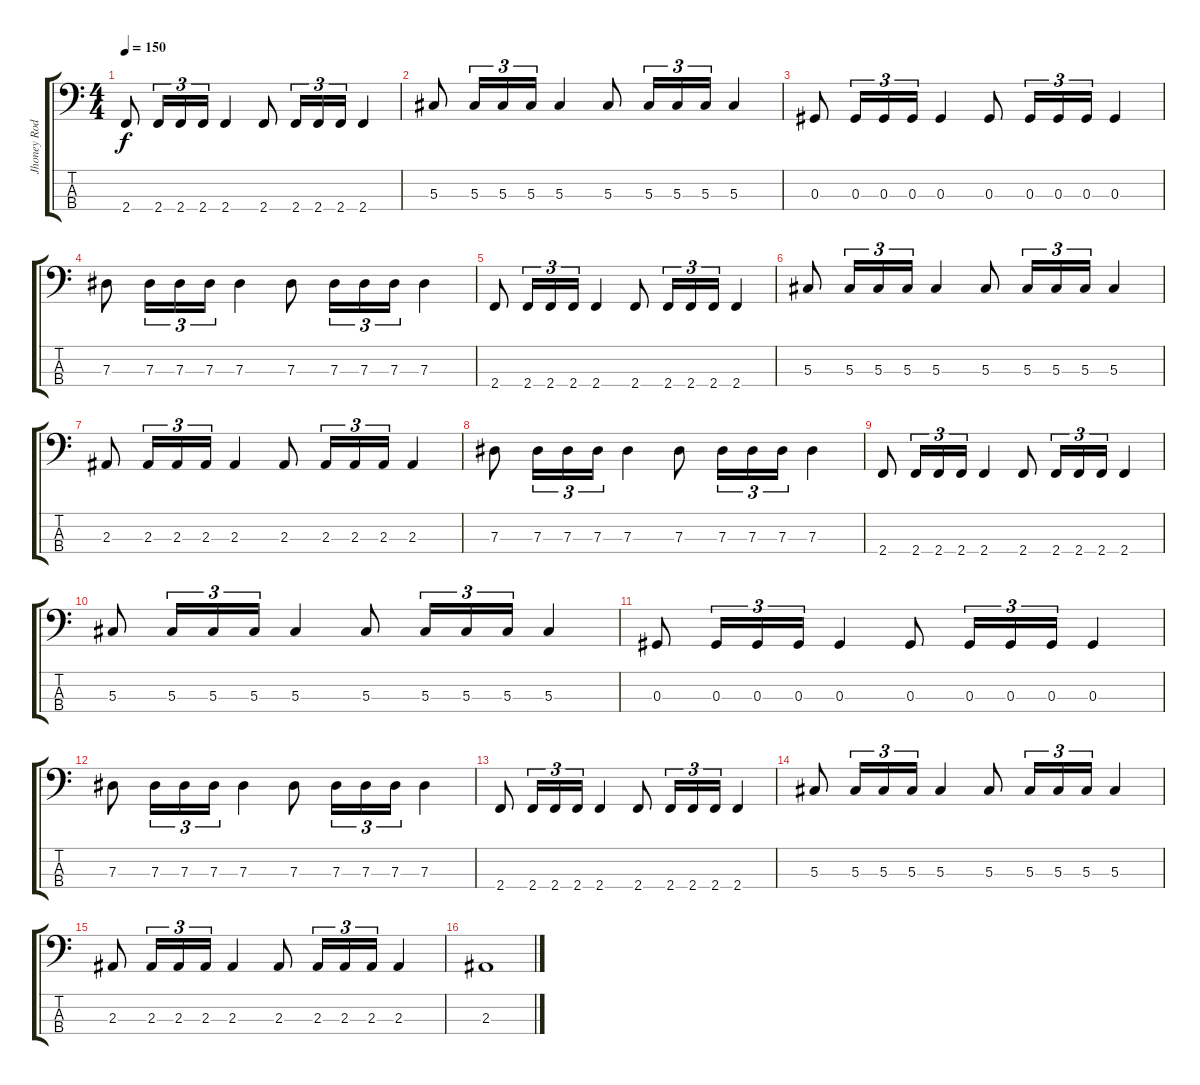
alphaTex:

\track ("Jhoney Rod" "Jhoney Rod") {instrument electricbassfinger}
\staff {score tabs}
\tuning (Gb2 Db2 Ab1 Eb1) {hide}
\ts (4 4)
\tempo 150
\clef f4
\ks c
2.4.8{dy f} 2.4.16{tu (3 2)} 2.4.16{tu (3 2)} 2.4.16{tu (3 2)} 2.4.4 2.4.8 2.4.16{tu (3 2)} 2.4.16{tu (3 2)} 2.4.16{tu (3 2)} 2.4.4 |
5.3.8 5.3.16{tu (3 2)} 5.3.16{tu (3 2)} 5.3.16{tu (3 2)} 5.3.4 5.3.8 5.3.16{tu (3 2)} 5.3.16{tu (3 2)} 5.3.16{tu (3 2)} 5.3.4 |
0.3.8 0.3.16{tu (3 2)} 0.3.16{tu (3 2)} 0.3.16{tu (3 2)} 0.3.4 0.3.8 0.3.16{tu (3 2)} 0.3.16{tu (3 2)} 0.3.16{tu (3 2)} 0.3.4 |
7.3.8 7.3.16{tu (3 2)} 7.3.16{tu (3 2)} 7.3.16{tu (3 2)} 7.3.4 7.3.8 7.3.16{tu (3 2)} 7.3.16{tu (3 2)} 7.3.16{tu (3 2)} 7.3.4 |
2.4.8 2.4.16{tu (3 2)} 2.4.16{tu (3 2)} 2.4.16{tu (3 2)} 2.4.4 2.4.8 2.4.16{tu (3 2)} 2.4.16{tu (3 2)} 2.4.16{tu (3 2)} 2.4.4 |
5.3.8 5.3.16{tu (3 2)} 5.3.16{tu (3 2)} 5.3.16{tu (3 2)} 5.3.4 5.3.8 5.3.16{tu (3 2)} 5.3.16{tu (3 2)} 5.3.16{tu (3 2)} 5.3.4 |
2.3.8 2.3.16{tu (3 2)} 2.3.16{tu (3 2)} 2.3.16{tu (3 2)} 2.3.4 2.3.8 2.3.16{tu (3 2)} 2.3.16{tu (3 2)} 2.3.16{tu (3 2)} 2.3.4 |
7.3.8 7.3.16{tu (3 2)} 7.3.16{tu (3 2)} 7.3.16{tu (3 2)} 7.3.4 7.3.8 7.3.16{tu (3 2)} 7.3.16{tu (3 2)} 7.3.16{tu (3 2)} 7.3.4 |
2.4.8 2.4.16{tu (3 2)} 2.4.16{tu (3 2)} 2.4.16{tu (3 2)} 2.4.4 2.4.8 2.4.16{tu (3 2)} 2.4.16{tu (3 2)} 2.4.16{tu (3 2)} 2.4.4 |
5.3.8 5.3.16{tu (3 2)} 5.3.16{tu (3 2)} 5.3.16{tu (3 2)} 5.3.4 5.3.8 5.3.16{tu (3 2)} 5.3.16{tu (3 2)} 5.3.16{tu (3 2)} 5.3.4 |
0.3.8 0.3.16{tu (3 2)} 0.3.16{tu (3 2)} 0.3.16{tu (3 2)} 0.3.4 0.3.8 0.3.16{tu (3 2)} 0.3.16{tu (3 2)} 0.3.16{tu (3 2)} 0.3.4 |
7.3.8 7.3.16{tu (3 2)} 7.3.16{tu (3 2)} 7.3.16{tu (3 2)} 7.3.4 7.3.8 7.3.16{tu (3 2)} 7.3.16{tu (3 2)} 7.3.16{tu (3 2)} 7.3.4 |
2.4.8 2.4.16{tu (3 2)} 2.4.16{tu (3 2)} 2.4.16{tu (3 2)} 2.4.4 2.4.8 2.4.16{tu (3 2)} 2.4.16{tu (3 2)} 2.4.16{tu (3 2)} 2.4.4 |
5.3.8 5.3.16{tu (3 2)} 5.3.16{tu (3 2)} 5.3.16{tu (3 2)} 5.3.4 5.3.8 5.3.16{tu (3 2)} 5.3.16{tu (3 2)} 5.3.16{tu (3 2)} 5.3.4 |
2.3.8 2.3.16{tu (3 2)} 2.3.16{tu (3 2)} 2.3.16{tu (3 2)} 2.3.4 2.3.8 2.3.16{tu (3 2)} 2.3.16{tu (3 2)} 2.3.16{tu (3 2)} 2.3.4 |
2.3.1
